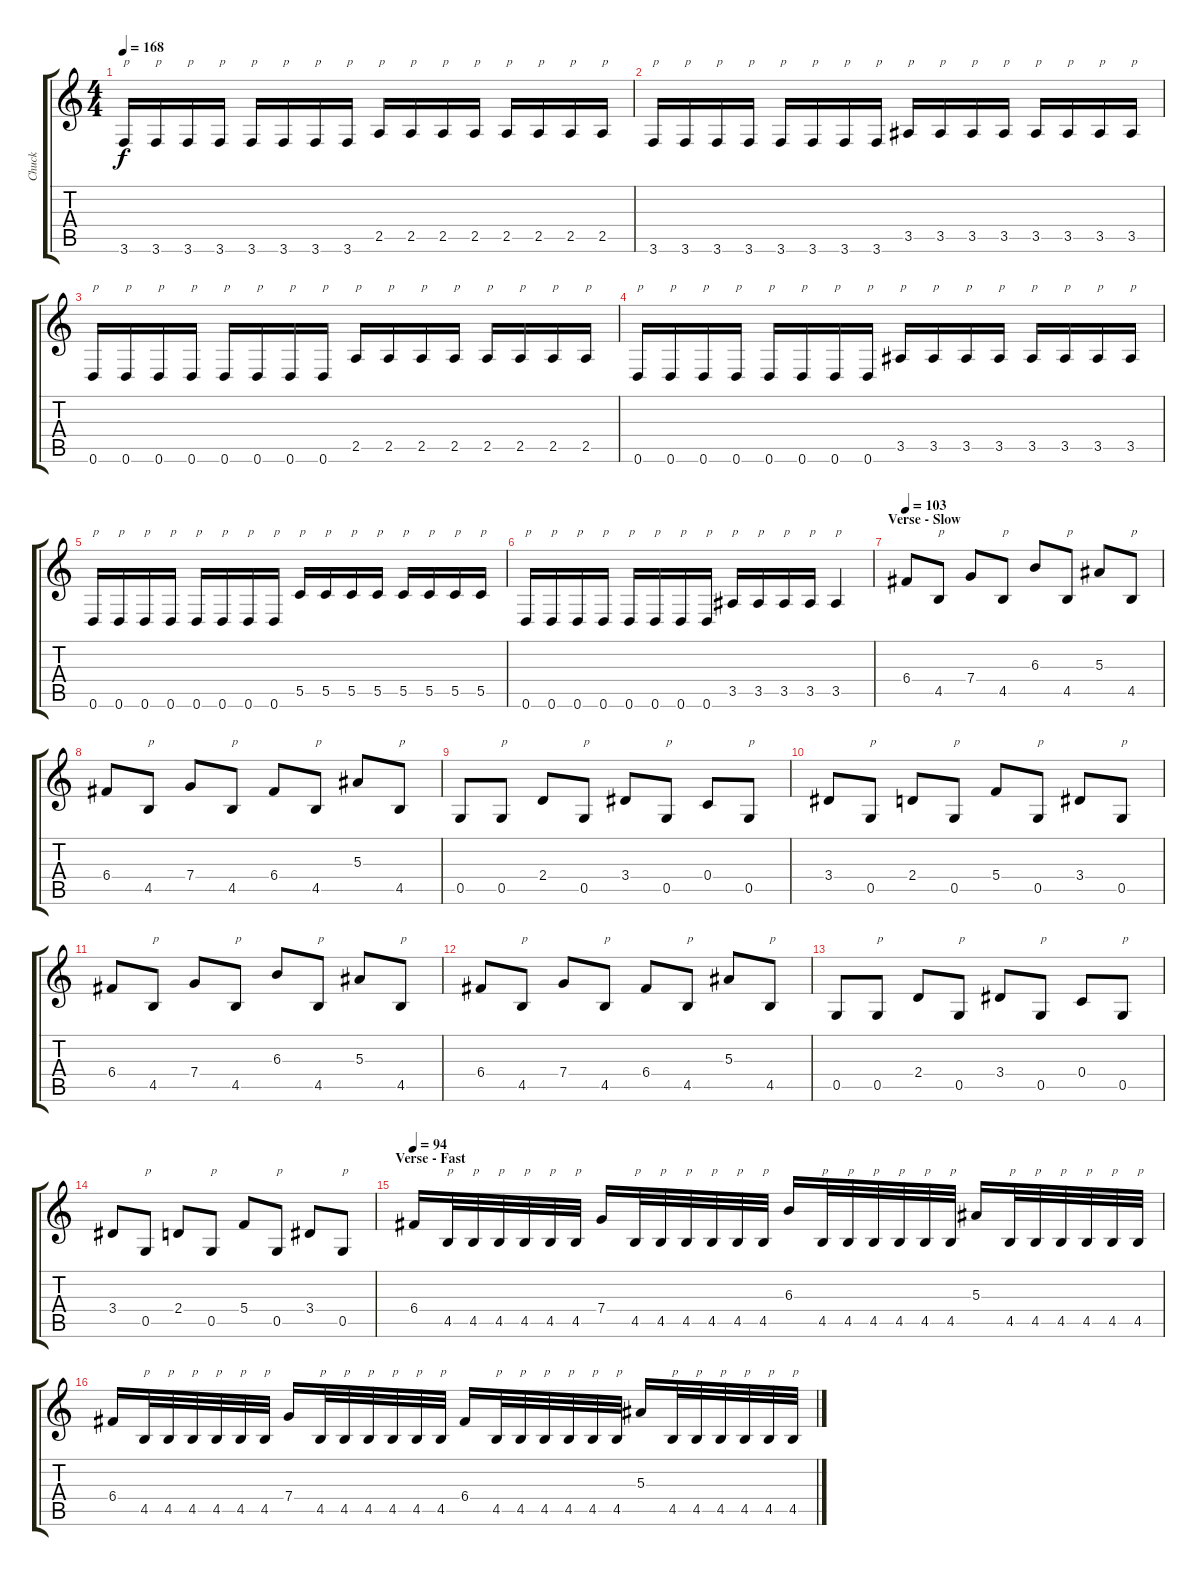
\track ("Chuck" "Chuck") {instrument distortionguitar}
\staff {score tabs}
\tuning (D4 A3 F3 C3 G2 D2) {hide}
\ts (4 4)
\tempo 168
\clef g2
\ks c
3.6.16{txt "p" dy f} 3.6.16{txt "p"} 3.6.16{txt "p"} 3.6.16{txt "p"} 3.6.16{txt "p"} 3.6.16{txt "p"} 3.6.16{txt "p"} 3.6.16{txt "p"} 2.5.16{txt "p"} 2.5.16{txt "p"} 2.5.16{txt "p"} 2.5.16{txt "p"} 2.5.16{txt "p"} 2.5.16{txt "p"} 2.5.16{txt "p"} 2.5.16{txt "p"} |
3.6.16{txt "p"} 3.6.16{txt "p"} 3.6.16{txt "p"} 3.6.16{txt "p"} 3.6.16{txt "p"} 3.6.16{txt "p"} 3.6.16{txt "p"} 3.6.16{txt "p"} 3.5.16{txt "p"} 3.5.16{txt "p"} 3.5.16{txt "p"} 3.5.16{txt "p"} 3.5.16{txt "p"} 3.5.16{txt "p"} 3.5.16{txt "p"} 3.5.16{txt "p"} |
0.6.16{txt "p"} 0.6.16{txt "p"} 0.6.16{txt "p"} 0.6.16{txt "p"} 0.6.16{txt "p"} 0.6.16{txt "p"} 0.6.16{txt "p"} 0.6.16{txt "p"} 2.5.16{txt "p"} 2.5.16{txt "p"} 2.5.16{txt "p"} 2.5.16{txt "p"} 2.5.16{txt "p"} 2.5.16{txt "p"} 2.5.16{txt "p"} 2.5.16{txt "p"} |
0.6.16{txt "p"} 0.6.16{txt "p"} 0.6.16{txt "p"} 0.6.16{txt "p"} 0.6.16{txt "p"} 0.6.16{txt "p"} 0.6.16{txt "p"} 0.6.16{txt "p"} 3.5.16{txt "p"} 3.5.16{txt "p"} 3.5.16{txt "p"} 3.5.16{txt "p"} 3.5.16{txt "p"} 3.5.16{txt "p"} 3.5.16{txt "p"} 3.5.16{txt "p"} |
0.6.16{txt "p"} 0.6.16{txt "p"} 0.6.16{txt "p"} 0.6.16{txt "p"} 0.6.16{txt "p"} 0.6.16{txt "p"} 0.6.16{txt "p"} 0.6.16{txt "p"} 5.5.16{txt "p"} 5.5.16{txt "p"} 5.5.16{txt "p"} 5.5.16{txt "p"} 5.5.16{txt "p"} 5.5.16{txt "p"} 5.5.16{txt "p"} 5.5.16{txt "p"} |
0.6.16{txt "p"} 0.6.16{txt "p"} 0.6.16{txt "p"} 0.6.16{txt "p"} 0.6.16{txt "p"} 0.6.16{txt "p"} 0.6.16{txt "p"} 0.6.16{txt "p"} 3.5.16{txt "p"} 3.5.16{txt "p"} 3.5.16{txt "p"} 3.5.16{txt "p"} 3.5.4{txt "p"} |
\section ("" "Verse - Slow")
\tempo 103
6.4.8{volume 12} 4.5.8{txt "p"} 7.4.8 4.5.8{txt "p"} 6.3.8 4.5.8{txt "p"} 5.3.8 4.5.8{txt "p"} |
6.4.8 4.5.8{txt "p"} 7.4.8 4.5.8{txt "p"} 6.4.8 4.5.8{txt "p"} 5.3.8 4.5.8{txt "p"} |
0.5.8 0.5.8{txt "p"} 2.4.8 0.5.8{txt "p"} 3.4.8 0.5.8{txt "p"} 0.4.8 0.5.8{txt "p"} |
3.4.8 0.5.8{txt "p"} 2.4.8 0.5.8{txt "p"} 5.4.8 0.5.8{txt "p"} 3.4.8 0.5.8{txt "p"} |
6.4.8 4.5.8{txt "p"} 7.4.8 4.5.8{txt "p"} 6.3.8 4.5.8{txt "p"} 5.3.8 4.5.8{txt "p"} |
6.4.8 4.5.8{txt "p"} 7.4.8 4.5.8{txt "p"} 6.4.8 4.5.8{txt "p"} 5.3.8 4.5.8{txt "p"} |
0.5.8 0.5.8{txt "p"} 2.4.8 0.5.8{txt "p"} 3.4.8 0.5.8{txt "p"} 0.4.8 0.5.8{txt "p"} |
3.4.8 0.5.8{txt "p"} 2.4.8 0.5.8{txt "p"} 5.4.8 0.5.8{txt "p"} 3.4.8 0.5.8{txt "p"} |
\section ("" "Verse - Fast")
\tempo 94
6.4.16 4.5.32{txt "p"} 4.5.32{txt "p"} 4.5.32{txt "p"} 4.5.32{txt "p"} 4.5.32{txt "p"} 4.5.32{txt "p"} 7.4.16 4.5.32{txt "p"} 4.5.32{txt "p"} 4.5.32{txt "p"} 4.5.32{txt "p"} 4.5.32{txt "p"} 4.5.32{txt "p"} 6.3.16 4.5.32{txt "p"} 4.5.32{txt "p"} 4.5.32{txt "p"} 4.5.32{txt "p"} 4.5.32{txt "p"} 4.5.32{txt "p"} 5.3.16 4.5.32{txt "p"} 4.5.32{txt "p"} 4.5.32{txt "p"} 4.5.32{txt "p"} 4.5.32{txt "p"} 4.5.32{txt "p"} |
6.4.16 4.5.32{txt "p"} 4.5.32{txt "p"} 4.5.32{txt "p"} 4.5.32{txt "p"} 4.5.32{txt "p"} 4.5.32{txt "p"} 7.4.16 4.5.32{txt "p"} 4.5.32{txt "p"} 4.5.32{txt "p"} 4.5.32{txt "p"} 4.5.32{txt "p"} 4.5.32{txt "p"} 6.4.16 4.5.32{txt "p"} 4.5.32{txt "p"} 4.5.32{txt "p"} 4.5.32{txt "p"} 4.5.32{txt "p"} 4.5.32{txt "p"} 5.3.16 4.5.32{txt "p"} 4.5.32{txt "p"} 4.5.32{txt "p"} 4.5.32{txt "p"} 4.5.32{txt "p"} 4.5.32{txt "p"}
